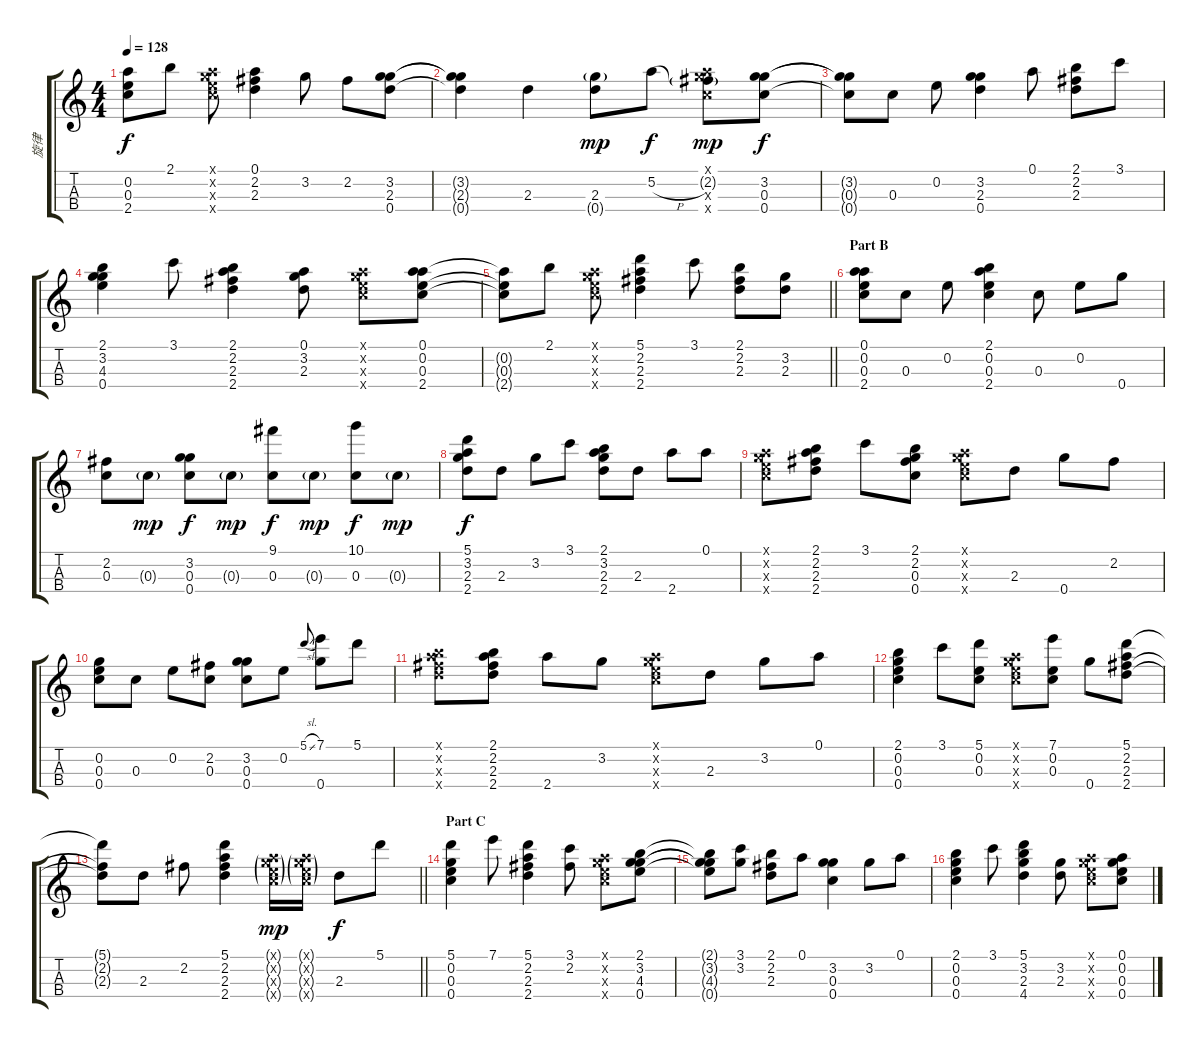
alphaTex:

\track ("旋律" "旋律") {instrument acousticguitarnylon}
\staff {score tabs}
\tuning (A4 E4 C4 G4) {hide}
\ts (4 4)
\tempo 128
\clef g2
\ks c
(0.2{t} 0.3{t} 2.4{t}).8{dy f} 2.1.8 (0.1{x} 0.2{x} 0.3{x} 0.4{x}).8 (0.1 2.2 2.3).4 3.2.8 2.2.8 (3.2 2.3 0.4).8 |
(3.2{t} 2.3{t} 0.4{t}).4 2.3.4 (2.3 0.4{g}).8{dy mp} 5.2{h}.8{dy f} (0.1{x} 2.2{g} 0.3{x} 0.4{x}).8{dy mp} (3.2 0.3 0.4).8{dy f} |
(3.2{t} 0.3{t} 0.4{t}).8 0.3.8 0.2.8 (3.2 2.3 0.4).4 0.1.8 (2.1 2.2 2.3).8 3.1.8 |
(2.1 3.2 4.3 0.4).4 3.1.8 (2.1 2.2 2.3 2.4).4 (0.1 3.2 2.3).8 (0.1{x} 0.2{x} 0.3{x} 0.4{x}).8 (0.1 0.2 0.3 2.4).8 |
\barLineRight lightlight
(0.2{t} 0.3{t} 2.4{t}).8 2.1.8 (0.1{x} 0.2{x} 0.3{x} 0.4{x}).8 (5.1 2.2 2.3 2.4).4 3.1.8 (2.1 2.2 2.3).8 (3.2 2.3).8 |
\section ("" "Part B")
(0.1 0.2 0.3 2.4).8 0.3.8 0.2.8 (2.1 0.2 0.3 2.4).4 0.3.8 0.2.8 0.4.8 |
(2.2 0.3).8 0.3{g}.8{dy mp} (3.2 0.3 0.4).8{dy f} 0.3{g}.8{dy mp} (9.1 0.3).8{dy f} 0.3{g}.8{dy mp} (10.1 0.3).8{dy f} 0.3{g}.8{dy mp} |
(5.1 3.2 2.3 2.4).8{dy f} 2.3.8 3.2.8 3.1.8 (2.1 3.2 2.3 2.4).8 2.3.8 2.4.8 0.1.8 |
(0.1{x} 0.2{x} 0.3{x} 0.4{x}).8 (2.1 2.2 2.3 2.4).8 3.1.8 (2.1 2.2 0.3 0.4).8 (0.1{x} 0.2{x} 0.3{x} 0.4{x}).8 2.3.8 0.4.8 2.2.8 |
(0.2 0.3 0.4).8 0.3.8 0.2.8 (2.2 0.3).8 (3.2 0.3 0.4).8 0.2.8 5.1{sl}.8{gr onbeat} (7.1 0.4).8 5.1.8 |
(2.1{x} 2.2{x} 2.3{x} 2.4{x}).8 (2.1 2.2 2.3 2.4).8 2.4.8 3.2.8 (0.1{x} 0.2{x} 0.3{x} 0.4{x}).8 2.3.8 3.2.8 0.1.8 |
(2.1 0.2 0.3 0.4).4 3.1.8 (5.1 0.2 0.3).8 (0.1{x} 0.2{x} 0.3{x} 0.4{x}).8 (7.1 0.2 0.3).8 0.4.8 (5.1 2.2 2.3 2.4).8 |
\barLineRight lightlight
(5.1{t} 2.2{t} 2.3{t}).8 2.3.8 2.2.8 (5.1 2.2 2.3 2.4).4 (0.1{g x} 0.2{g x} 0.3{g x} 0.4{g x}).16{dy mp} (0.1{g x} 0.2{g x} 0.3{g x} 0.4{g x}).16 2.3.8{dy f} 5.1.8 |
\section ("" "Part C")
(5.1 0.2 0.3 0.4).4 7.1.8 (5.1 2.2 2.3 2.4).4 (3.1 2.2).8 (0.1{x} 0.2{x} 0.3{x} 0.4{x}).8 (2.1 3.2 4.3 0.4).8 |
(2.1{t} 3.2{t} 4.3{t} 0.4{t}).8 (3.1 3.2).8 (2.1 2.2 2.3).8 0.1.8 (3.2 0.3 0.4).4 3.2.8 0.1.8 |
(2.1 0.2 0.3 0.4).4 3.1.8 (5.1 3.2 2.3 4.4).4 (3.2 2.3).8 (0.1{x} 0.2{x} 0.3{x} 0.4{x}).8 (0.1 0.2 0.3 0.4).8
